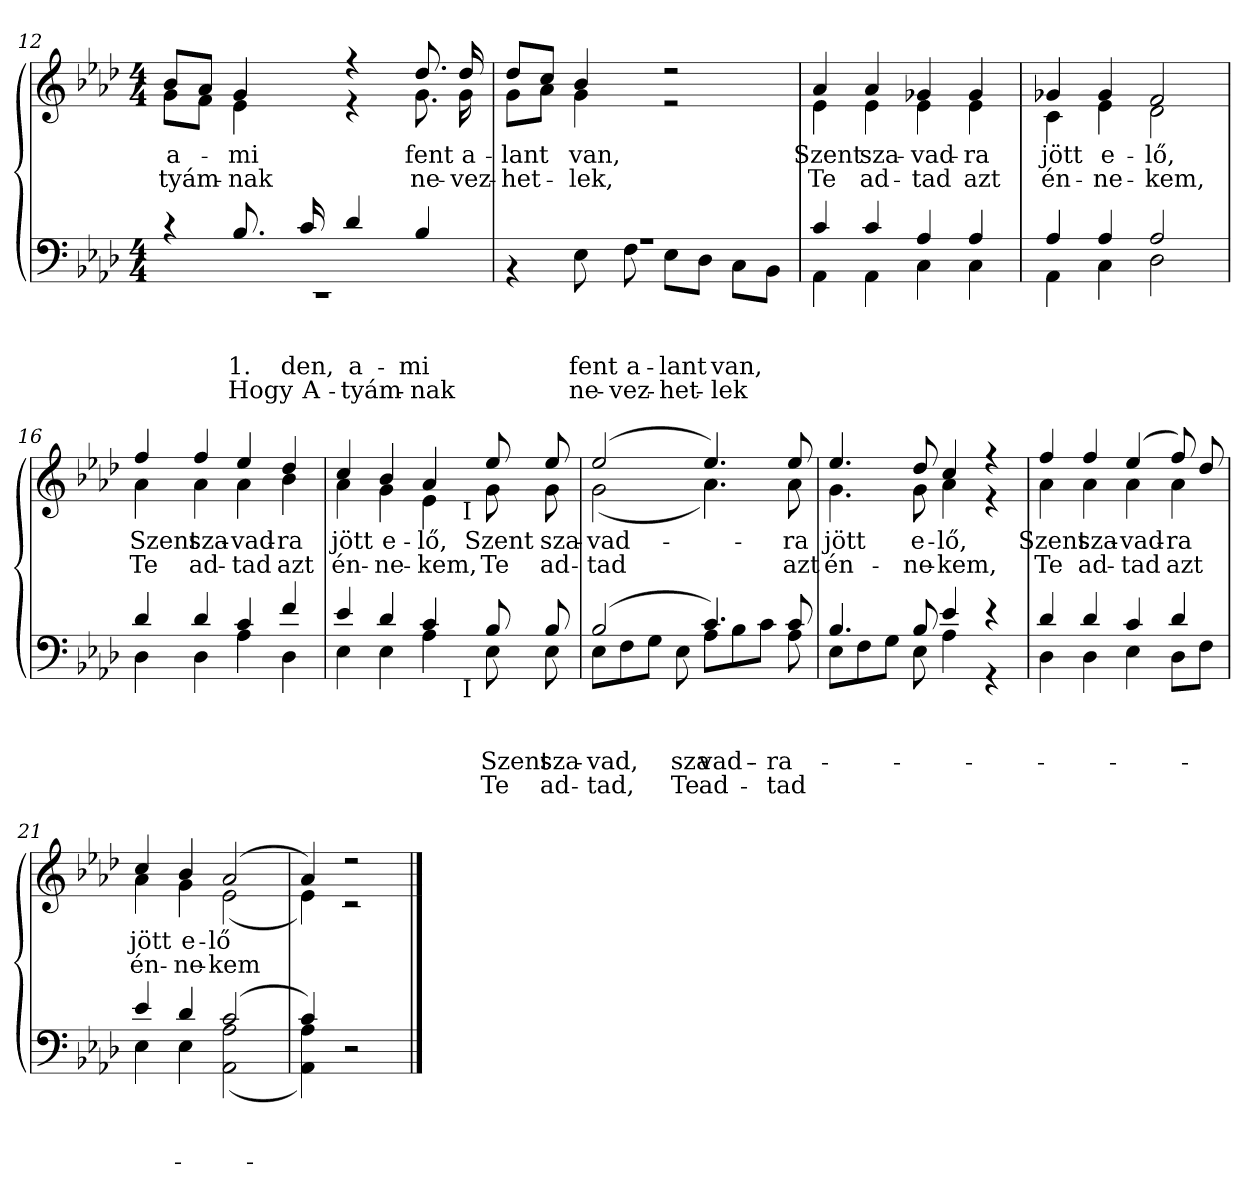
**kern	**text	**text	**text	**text	**kern	**text	**text
*part2	*part2	*part2	*part2	*part2	*part1	*part1	*part1
*staff2	*staff2	*staff2	*staff2	*staff2	*staff1	*staff1	*staff1
*clefF4	*	*	*	*	*clefG2	*	*
*k[b-e-a-d-]	*	*	*	*	*k[b-e-a-d-]	*	*
*A-:	*	*	*	*	*A-:	*	*
*M4/4	*	*	*	*	*M4/4	*	*
=12	=12	=12	=12	=12	=12	=12	=12
*^	*	*	*	*	*^	*	*
!	!	!	!	!	!	!	!	!LO:LY:b	!LO:LY:b
4r	1rEE	.	.	.	.	8b-/L	8g\L	a-	-tyám-
.	.	.	.	.	.	8a-/J	8f\J	.	.
!	!	!	!	!LO:LY:b	!LO:LY:b	!	!	!	!
!	!	!	!	!	!	!	!	!LO:LY:b	!LO:LY:b
8.B-/	.	.	.	-1.	Hogy	4g/	4e-\	-mi	-nak
!	!	!	!	!LO:LY:b	!LO:LY:b	!	!	!	!
16c/	.	.	.	den,	A-	.	.	.	.
!	!	!	!	!LO:LY:b	!LO:LY:b	!	!	!	!
4d-/	.	.	.	a-	-tyám-	4r	4r	.	.
!	!	!	!	!LO:LY:b	!LO:LY:b	!	!	!	!
!	!	!	!	!	!	!	!	!LO:LY:b	!LO:LY:b
4B-/	.	.	.	-mi	-nak	8.dd-/	8.g\	fent	ne-
!	!	!	!	!	!	!	!	!LO:LY:b	!LO:LY:b
.	.	.	.	.	.	16dd-/	16g\	a-	-vez-
=13	=13	=13	=13	=13	=13	=13	=13	=13	=13
!	!	!	!	!	!	!	!	!LO:LY:b	!LO:LY:b
1rA	4rBB	.	.	.	.	8dd-/L	8g\L	-lant	-het-
.	.	.	.	.	.	8cc/J	8a-\J	.	.
!	!	!	!	!LO:LY:b	!LO:LY:b	!	!	!	!
!	!	!	!	!	!	!	!	!LO:LY:b	!LO:LY:b
.	8E-\	.	.	fent	ne-	4b-/	4g\	van,	-lek,
!	!	!	!	!LO:LY:b	!LO:LY:b	!	!	!	!
.	8F\	.	.	a-	-vez-	.	.	.	.
!	!	!	!	!LO:LY:b	!LO:LY:b	!	!	!	!
.	8E-\L	.	.	-lant	-het-	2r	2r	.	.
.	8D-\J	.	.	.	.	.	.	.	.
!	!	!	!	!LO:LY:b	!LO:LY:b	!	!	!	!
.	8C\L	.	.	van,	-lek	.	.	.	.
.	8BB-\J	.	.	.	.	.	.	.	.
=14	=14	=14	=14	=14	=14	=14	=14	=14	=14
!	!	!	!	!	!	!	!	!LO:LY:b	!LO:LY:b
4c/	4AA-\	.	.	.	.	4a-/	4e-\	Szent	Te
!	!	!	!	!	!	!	!	!LO:LY:b	!LO:LY:b
4c/	4AA-\	.	.	.	.	4a-/	4e-\	sza-	ad-
!	!	!	!	!	!	!	!	!LO:LY:b	!LO:LY:b
4A-/	4C\	.	.	.	.	4g-X/	4e-\	-vad-	-tad
!	!	!	!	!	!	!	!	!LO:LY:b	!LO:LY:b
4A-/	4C\	.	.	.	.	4g-/	4e-\	-ra	azt
!!LO:LB:g=z	!!
=15	=15	=15	=15	=15	=15	=15	=15	=15	=15
!	!	!	!	!	!	!	!	!LO:LY:b	!LO:LY:b
4A-/	4AA-\	.	.	.	.	4g-X/	4c\	jött	én-
!	!	!	!	!	!	!	!	!LO:LY:b	!LO:LY:b
4A-/	4C\	.	.	.	.	4g-/	4e-\	e-	-ne-
!	!	!	!	!	!	!	!	!LO:LY:b	!LO:LY:b
2A-/	2D-\	.	.	.	.	2f/	2d-\	-lő,	-kem,
=16	=16	=16	=16	=16	=16	=16	=16	=16	=16
!	!	!	!	!	!	!	!	!LO:LY:b	!LO:LY:b
4d-/	4D-\	.	.	.	.	4ff/	4a-\	Szent	Te
!	!	!	!	!	!	!	!	!LO:LY:b	!LO:LY:b
4d-/	4D-\	.	.	.	.	4ff/	4a-\	sza-	ad-
!	!	!	!	!	!	!	!	!LO:LY:b	!LO:LY:b
4c/	4A-\	.	.	.	.	4ee-/	4a-\	-vad-	-tad
!	!	!	!	!	!	!	!	!LO:LY:b	!LO:LY:b
4f/	4D-\	.	.	.	.	4dd-/	4b-\	-ra	azt
=17	=17	=17	=17	=17	=17	=17	=17	=17	=17
!	!	!	!	!	!	!	!	!LO:LY:b	!LO:LY:b
*	*^	*	*	*	*	*	*^	*	*
4e-/	4E-\	2ryy	.	.	.	.	4cc/	4a-\	2ryy	jött	én-
!	!	!	!	!	!	!	!	!	!	!LO:LY:b	!LO:LY:b
4d-/	4E-\	.	.	.	.	.	4b-/	4g\	.	e-	-ne-
!	!	!	!	!	!	!	!	!	!	!LO:LY:b	!LO:LY:b
4c/	4A-\	8ryy	.	.	.	.	4a-/	4e-\	8ryy	-lő,	-kem,
.	.	32ryy	.	.	.	.	.	.	32ryy	.	.
!	!	!	!	!	!	!	!	!	!LO:TX:b:t=I	!	!
!	!	!LO:TX:b:t=I	!	!	!	!	!	!	!	!	!
.	.	4ryy	.	.	.	.	.	.	4ryy	.	.
!	!	!	!	!	!LO:LY:b	!LO:LY:b	!	!	!	!	!
!	!	!	!	!	!	!	!	!	!	!LO:LY:b	!LO:LY:b
8B-/	8E-\	.	.	.	Szent	Te	8ee-/	8g\	.	Szent	Te
!	!	!	!	!	!LO:LY:b	!LO:LY:b	!	!	!	!	!
!	!	!	!	!	!	!	!	!	!	!LO:LY:b	!LO:LY:b
8B-/	8E-\	.	.	.	sza-	ad-	8ee-/	8g\	.	sza-	ad-
.	.	16.ryy	.	.	.	.	.	.	16.ryy	.	.
*	*v	*v	*	*	*	*	*	*	*	*	*
*	*	*	*	*	*	*v	*v	*v	*	*
=18	=18	=18	=18	=18	=18	=18	=18	=18
*	*^	*	*	*	*	*^	*	*
*	*	*	*	*	*	*	*	*^	*	*
!	!	!	!	!	!LO:LY:b	!LO:LY:b	!	!	!	!	!
*	*v	*v	*	*	*	*	*	*	*	*	*
*	*	*	*	*	*	*	*v	*v	*	*
*	*^	*	*	*	*	*	*^	*	*
!	!	!	!	!	!	!	!	!	!	!LO:LY:b	!LO:LY:b
*	*v	*v	*	*	*	*	*	*	*	*	*
*	*	*	*	*	*	*	*v	*v	*	*
(2B-/	8E-\L	.	.	-vad,	-tad,	(>2ee-/	(<2g\	-vad-	-tad
.	8F\	.	.	.	.	.	.	.	.
.	8G\J	.	.	.	.	.	.	.	.
!	!	!	!	!LO:LY:b	!LO:LY:b	!	!	!	!
.	8E-\	.	.	sza-	Te	.	.	.	.
!	!	!	!	!LO:LY:b	!LO:LY:b	!	!	!	!
4.c/)	8A-\L	.	.	-vad-	ad-	4.ee-/)	4.a-\)	.	.
.	8B-\	.	.	.	.	.	.	.	.
.	8c\J	.	.	.	.	.	.	.	.
!	!	!	!	!LO:LY:b	!LO:LY:b	!	!	!	!
!	!	!	!	!	!	!	!	!LO:LY:b	!LO:LY:b
8c/	8A-\	.	.	-ra	-tad	8ee-/	8a-\	-ra	azt
!!LO:PB:g=z	!!
=19	=19	=19	=19	=19	=19	=19	=19	=19	=19
!	!	!	!	!	!	!	!	!LO:LY:b	!LO:LY:b
4.B-/	8E-\L	.	.	.	.	4.ee-/	4.g\	jött	én-
.	8F\	.	.	.	.	.	.	.	.
.	8G\J	.	.	.	.	.	.	.	.
!	!	!	!	!	!	!	!	!LO:LY:b	!LO:LY:b
8B-/	8E-\	.	.	.	.	8dd-/	8g\	e-	-ne-
!	!	!	!	!	!	!	!	!LO:LY:b	!LO:LY:b
4e-/	4A-\	.	.	.	.	4cc/	4a-\	-lő,	-kem,
4r	4r	.	.	.	.	4r	4r	.	.
=20	=20	=20	=20	=20	=20	=20	=20	=20	=20
!	!	!	!	!	!	!	!	!LO:LY:b	!LO:LY:b
4d-/	4D-\	.	.	.	.	4ff/	4a-\	Szent	Te
!	!	!	!	!	!	!	!	!LO:LY:b	!LO:LY:b
4d-/	4D-\	.	.	.	.	4ff/	4a-\	sza-	ad-
!	!	!	!	!	!	!	!	!LO:LY:b	!LO:LY:b
4c/	4E-\	.	.	.	.	(4ee-/	4a-\	-vad-	-tad
!	!	!	!	!	!	!	!	!LO:LY:b	!LO:LY:b
4d-/	8D-\L	.	.	.	.	8ff/)	4a-\	-ra	azt
.	8F\J	.	.	.	.	8dd-/	.	.	.
=21	=21	=21	=21	=21	=21	=21	=21	=21	=21
!	!	!	!	!	!	!	!	!LO:LY:b	!LO:LY:b
4e-/	4E-\	.	.	.	.	4cc/	4a-\	jött	én-
!	!	!	!	!	!	!	!	!LO:LY:b	!LO:LY:b
4d-/	4E-\	.	.	.	.	4b-/	4g\	e-	-ne-
!	!	!	!	!	!	!	!	!LO:LY:b	!LO:LY:b
(>2c/	(2AA-\ 2A-\	.	.	.	.	(>2a-/	(<2e-\	-lő	-kem
=22	=22	=22	=22	=22	=22	=22	=22	=22	=22
!	!	!	!	!	!	!	!	!LO:LY:b	!LO:LY:b
4c/)	4AA-\ 4A-\)	.	.	.	.	4a-/)	4e-\)	.	.
2ryy	2r	.	.	.	.	2r	2r	.	.
*v	*v	*	*	*	*	*	*	*	*
*	*	*	*	*	*v	*v	*	*
==	==	==	==	==	==	==	==
*-	*-	*-	*-	*-	*-	*-	*-
